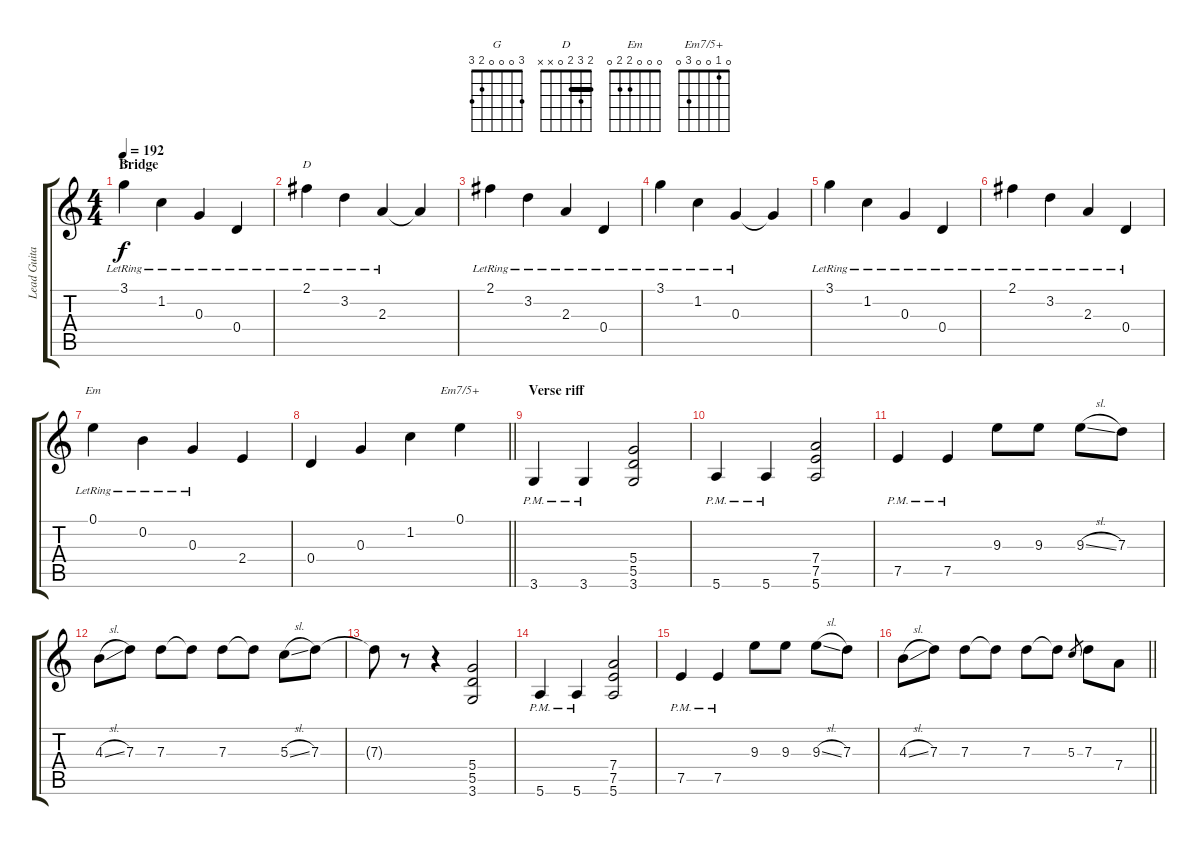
\track ("Lead Guitar" "Lead Guita") {instrument overdrivenguitar}
\staff {score tabs}
\tuning (E4 B3 G3 D3 A2 E2) {hide}
\chord ("G" 3 0 0 0 2 3)
\chord ("D" 2 3 2 0 x x) {barre 2}
\chord ("Em" 0 0 0 2 2 0)
\chord ("Em7/5+" 0 1 0 0 3 0)
\ts (4 4)
\section ("" "Bridge")
\tempo 192
\clef g2
\ks c
3.1{lr}.4{ch "G" dy f volume 6} 1.2{lr}.4 0.3{lr}.4 0.4{lr}.4 |
2.1{lr}.4{ch "D"} 3.2{lr}.4 2.3{lr}.4 2.3{t}.4 |
2.1{lr}.4 3.2{lr}.4 2.3{lr}.4 0.4{lr}.4 |
3.1{lr}.4 1.2{lr}.4 0.3{lr}.4 0.3{t}.4 |
3.1{lr}.4 1.2{lr}.4 0.3{lr}.4 0.4{lr}.4 |
2.1{lr}.4 3.2{lr}.4 2.3{lr}.4 0.4{lr}.4 |
0.1{lr}.4{ch "Em"} 0.2{lr}.4 0.3{lr}.4 2.4.4 |
\barLineRight lightlight
0.4.4 0.3.4 1.2.4 0.1.4{ch "Em7/5+"} |
\section ("" "Verse riff")
3.6{pm}.4{volume 9} 3.6{pm}.4 (5.4 5.5 3.6).2 |
5.6{pm}.4 5.6{pm}.4 (7.4 7.5 5.6).2 |
7.5{pm}.4 7.5{pm}.4 9.3.8 9.3.8 9.3{sl}.8 7.3.8 |
4.3{sl}.8 7.3.8 7.3.8 7.3{t}.8 7.3.8 7.3{t}.8 5.3{sl}.8 7.3.8 |
7.3{t}.8 r.8 r.4 (5.4 5.5 3.6).2 |
5.6{pm}.4 5.6{pm}.4 (7.4 7.5 5.6).2 |
7.5{pm}.4 7.5{pm}.4 9.3.8 9.3.8 9.3{sl}.8 7.3.8 |
\barLineRight lightlight
4.3{sl}.8 7.3.8 7.3.8 7.3{t}.8 7.3.8 7.3{t}.8 5.3.8{gr} 7.3.8 7.4.8
